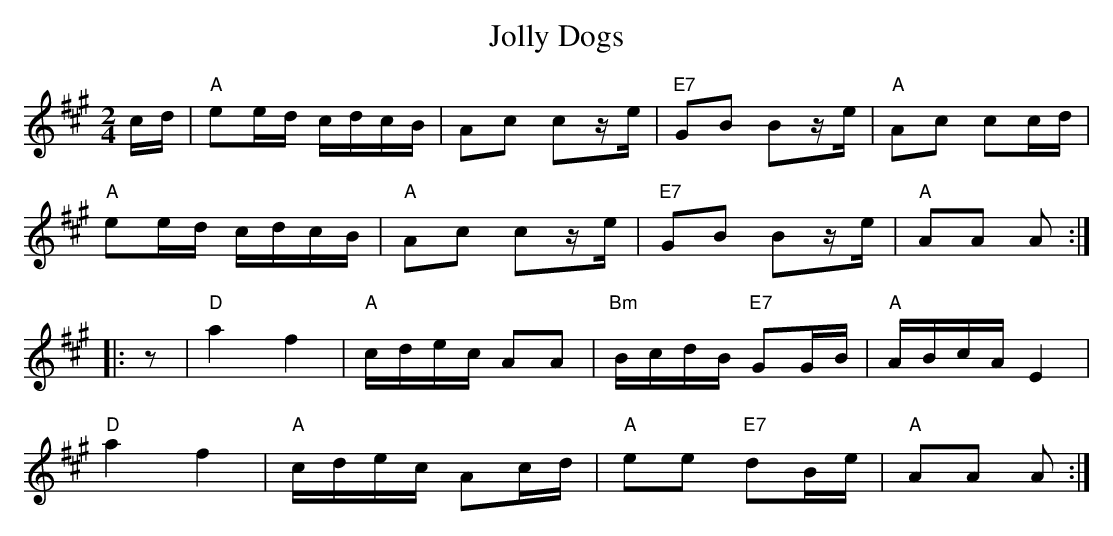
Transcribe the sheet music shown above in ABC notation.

X:1
T:Jolly Dogs
M:2/4
L:1/4
K:A
c/4d/4|"A"e/2e/4d/4 c/4d/4c/4B/4|A/2c/2 c/2z/4e/4|"E7"G/2B/2 B/2z/4e/4|\
"A"A/2c/2 c/2c/4d/4|
"A"e/2e/4d/4 c/4d/4c/4B/4|"A"A/2c/2 c/2z/4e/4|"E7"G/2B/2 B/2z/4e/4|\
"A"A/2A/2 A/2:|
|:z/2|"D"a f|"A"c/4d/4e/4c/4 A/2A/2|"Bm"B/4c/4d/4B/4 "E7"G/2G/4B/4|\
"A"A/4B/4c/4A/4 E|
"D"a f|"A"c/4d/4e/4c/4 A/2c/4d/4|"A"e/2e/2 "E7"d/2B/4e/4|"A"A/2A/2 A/2:|
